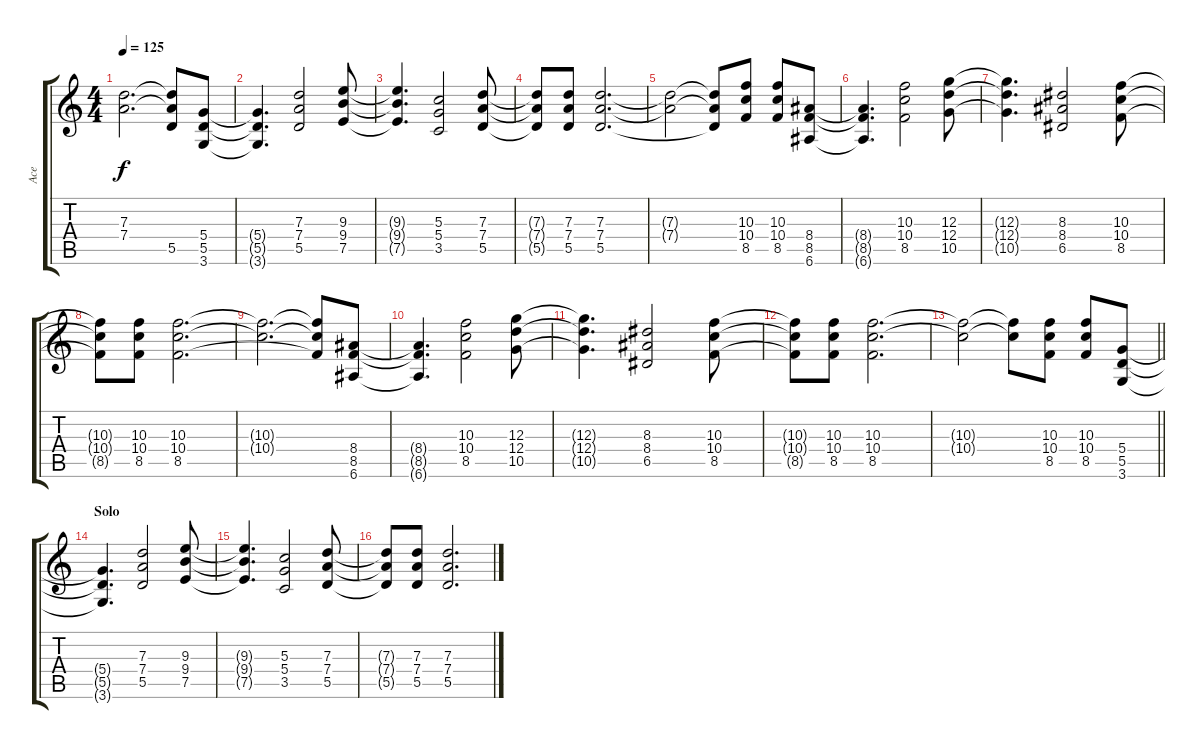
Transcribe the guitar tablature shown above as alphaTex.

\track ("Ace" "Ace") {instrument distortionguitar}
\staff {score tabs}
\tuning (E4 B3 G3 D3 A2 E2) {hide}
\ts (4 4)
\tempo 125
\clef g2
\ks c
(7.3{t} 7.4{t}).2{d dy f} (7.3{t} 7.4{t} 5.5{t}).8 (5.4 5.5 3.6).8 |
(5.4{t} 5.5{t} 3.6{t}).4{d} (7.3 7.4 5.5).2 (9.3 9.4 7.5).8 |
(9.3{t} 9.4{t} 7.5{t}).4{d} (5.3 5.4 3.5).2 (7.3 7.4 5.5).8 |
(7.3{t} 7.4{t} 5.5{t}).8 (7.3 7.4 5.5).8 (7.3 7.4 5.5).2{d} |
(7.3{t} 7.4{t}).2 (7.3{t} 7.4{t} 5.5{t}).8 (10.3 10.4 8.5).8 (10.3 10.4 8.5).8 (8.4 8.5 6.6).8 |
(8.4{t} 8.5{t} 6.6{t}).4{d} (10.3 10.4 8.5).2 (12.3 12.4 10.5).8 |
(12.3{t} 12.4{t} 10.5{t}).4{d} (8.3 8.4 6.5).2 (10.3 10.4 8.5).8 |
(10.3{t} 10.4{t} 8.5{t}).8 (10.3 10.4 8.5).8 (10.3 10.4 8.5).2{d} |
(10.3{t} 10.4{t}).2{d} (10.3{t} 10.4{t} 8.5{t}).8 (8.4 8.5 6.6).8 |
(8.4{t} 8.5{t} 6.6{t}).4{d} (10.3 10.4 8.5).2 (12.3 12.4 10.5).8 |
(12.3{t} 12.4{t} 10.5{t}).4{d} (8.3 8.4 6.5).2 (10.3 10.4 8.5).8 |
(10.3{t} 10.4{t} 8.5{t}).8 (10.3 10.4 8.5).8 (10.3 10.4 8.5).2{d} |
\barLineRight lightlight
(10.3{t} 10.4{t}).2 (10.3{t} 10.4{t}).8 (10.3 10.4 8.5).8 (10.3 10.4 8.5).8 (5.4 5.5 3.6).8 |
\section ("" "Solo")
(5.4{t} 5.5{t} 3.6{t}).4{d} (7.3 7.4 5.5).2 (9.3 9.4 7.5).8 |
(9.3{t} 9.4{t} 7.5{t}).4{d} (5.3 5.4 3.5).2 (7.3 7.4 5.5).8 |
(7.3{t} 7.4{t} 5.5{t}).8 (7.3 7.4 5.5).8 (7.3 7.4 5.5).2{d}
